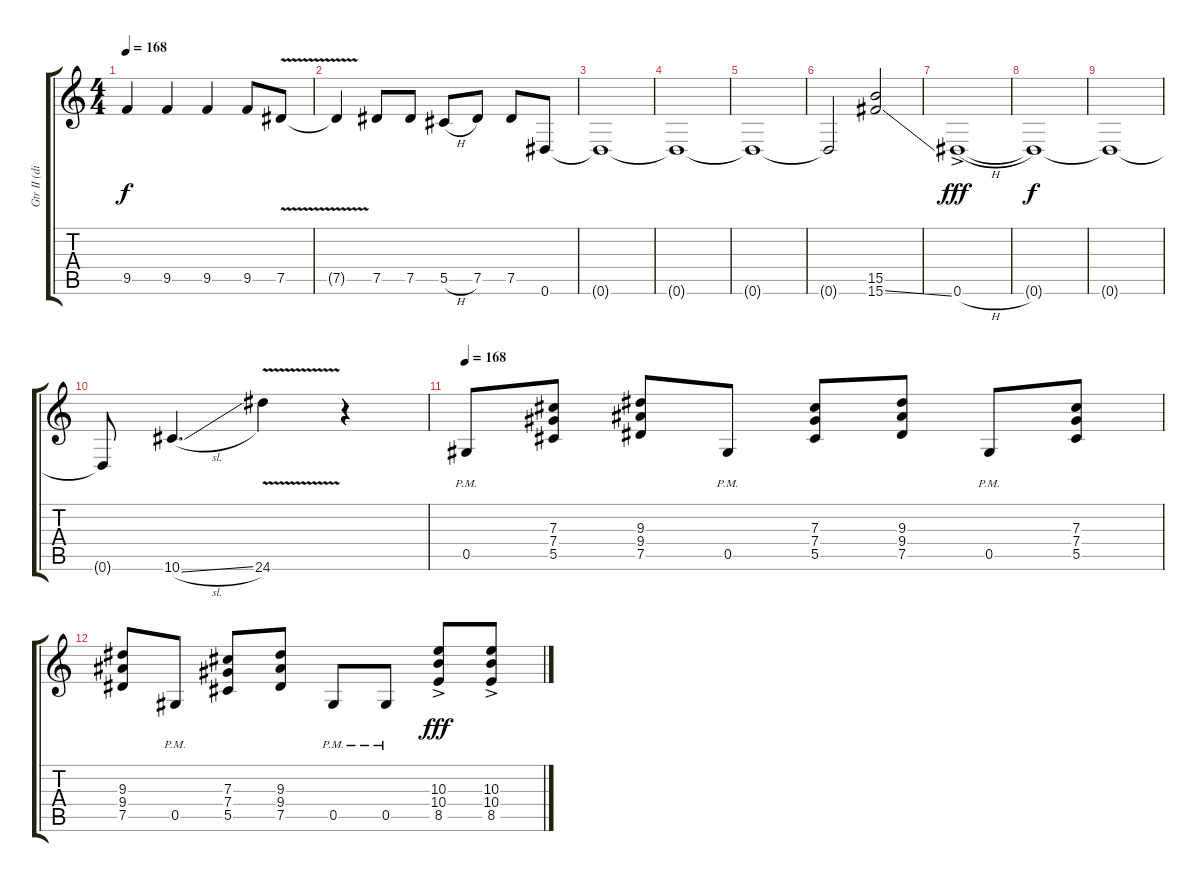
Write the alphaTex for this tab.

\track ("Gtr II (dis)" "Gtr II (di") {instrument distortionguitar}
\staff {score tabs}
\tuning (Eb4 Bb3 Gb3 Db3 Ab2 Eb2) {hide}
\ts (4 4)
\tempo 168
\clef g2
\ks c
9.5{t}.4{dy f} 9.5.4 9.5.4 9.5.8 7.5{v}.8 |
7.5{t}.4 7.5.8 7.5.8 5.5{h}.8 7.5.8 7.5.8 0.6.8 |
0.6{t}.1 |
0.6{t}.1 |
0.6{t}.1 |
0.6{t}.2 (15.5 15.6{ss}).2 |
0.6{h ac}.1{dy fff} |
0.6{t}.1{dy f} |
0.6{t}.1 |
0.6{t}.8 10.6{sl}.4{d} 24.6{v}.4 r.4 |
\tempo 168
0.5{pm}.8 (7.3 7.4 5.5).8 (9.3 9.4 7.5).8 0.5{pm}.8 (7.3 7.4 5.5).8 (9.3 9.4 7.5).8 0.5{pm}.8 (7.3 7.4 5.5).8 |
(9.3 9.4 7.5).8 0.5{pm}.8 (7.3 7.4 5.5).8 (9.3 9.4 7.5).8 0.5{pm}.8 0.5{pm}.8 (10.3{ac} 10.4{ac} 8.5{ac}).8{dy fff} (10.3{ac} 10.4{ac} 8.5{ac}).8
